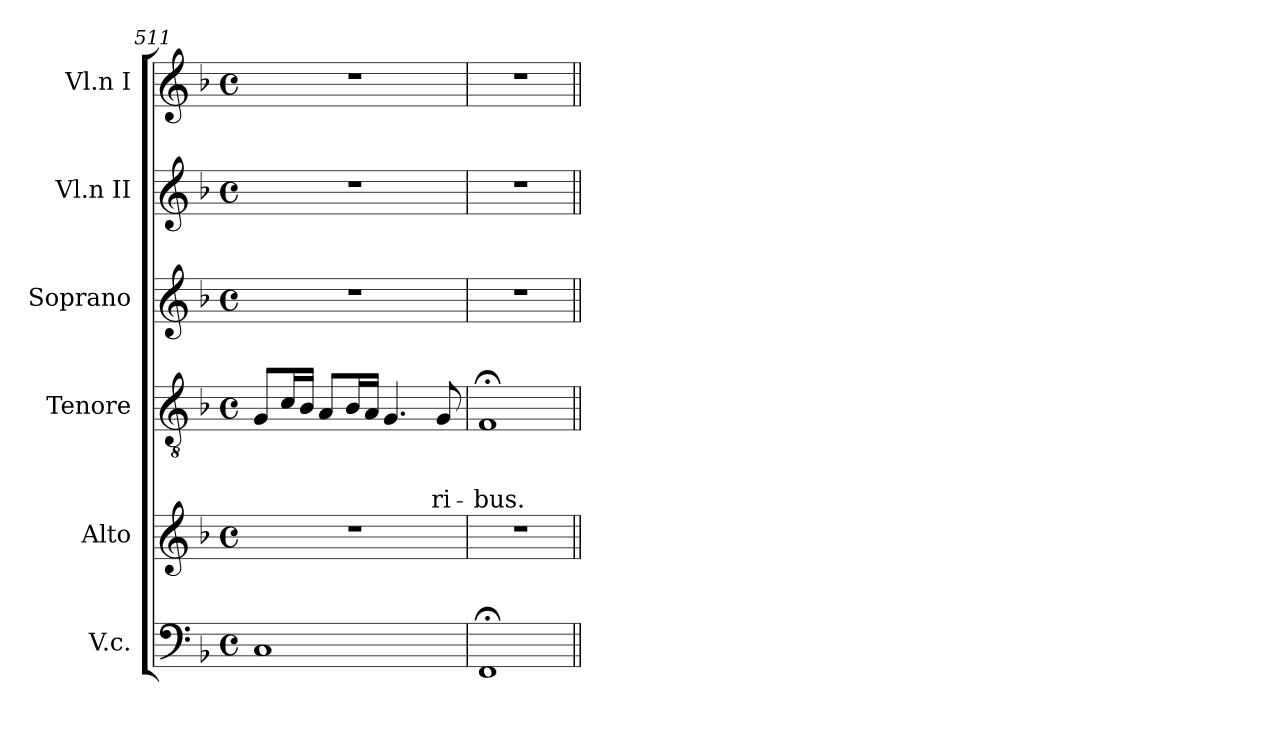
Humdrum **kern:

**kern	**kern	**kern	**text	**text	**text	**kern	**kern	**kern
*part6	*part5	*part4	*part4	*part4	*part4	*part3	*part2	*part1
*staff6	*staff5	*staff4	*staff4	*staff4	*staff4	*staff3	*staff2	*staff1
*I"V.c.	*I"Alto	*I"Tenore	*	*	*	*I"Soprano	*I"Vl.n II	*I"Vl.n I
*I'V.c.	*I'Alto	*I'Tenore	*	*	*	*I'Soprano	*I'Vl.n II	*I'Vl.n I
*clefF4	*clefG2	*clefGv2	*	*	*	*clefG2	*clefG2	*clefG2
*k[b-]	*k[b-]	*k[b-]	*	*	*	*k[b-]	*k[b-]	*k[b-]
*F:	*F:	*F:	*	*	*	*F:	*F:	*F:
*M4/4	*M4/4	*M4/4	*	*	*	*M4/4	*M4/4	*M4/4
*met(c)	*met(c)	*met(c)	*	*	*	*met(c)	*met(c)	*met(c)
=511	=511	=511	=511	=511	=511	=511	=511	=511
1C	1r	8G/L	.	.	.	1r	1r	1r
.	.	16c/L	.	.	.	.	.	.
.	.	16B-/JJ	.	.	.	.	.	.
.	.	8A/L	.	.	.	.	.	.
.	.	16B-/L	.	.	.	.	.	.
.	.	16A/JJ	.	.	.	.	.	.
.	.	4.G/	.	.	.	.	.	.
!	!	!	!	!	!LO:LY:b	!	!	!
.	.	8G/	.	.	-ri-	.	.	.
=512	=512	=512	=512	=512	=512	=512	=512	=512
!	!	!	!	!	!LO:LY:b	!	!	!
1FF;	1r	1F;	.	.	-bus.	1r	1r	1r
=||	=||	=||	=||	=||	=||	=||	=||	=||
*-	*-	*-	*-	*-	*-	*-	*-	*-
